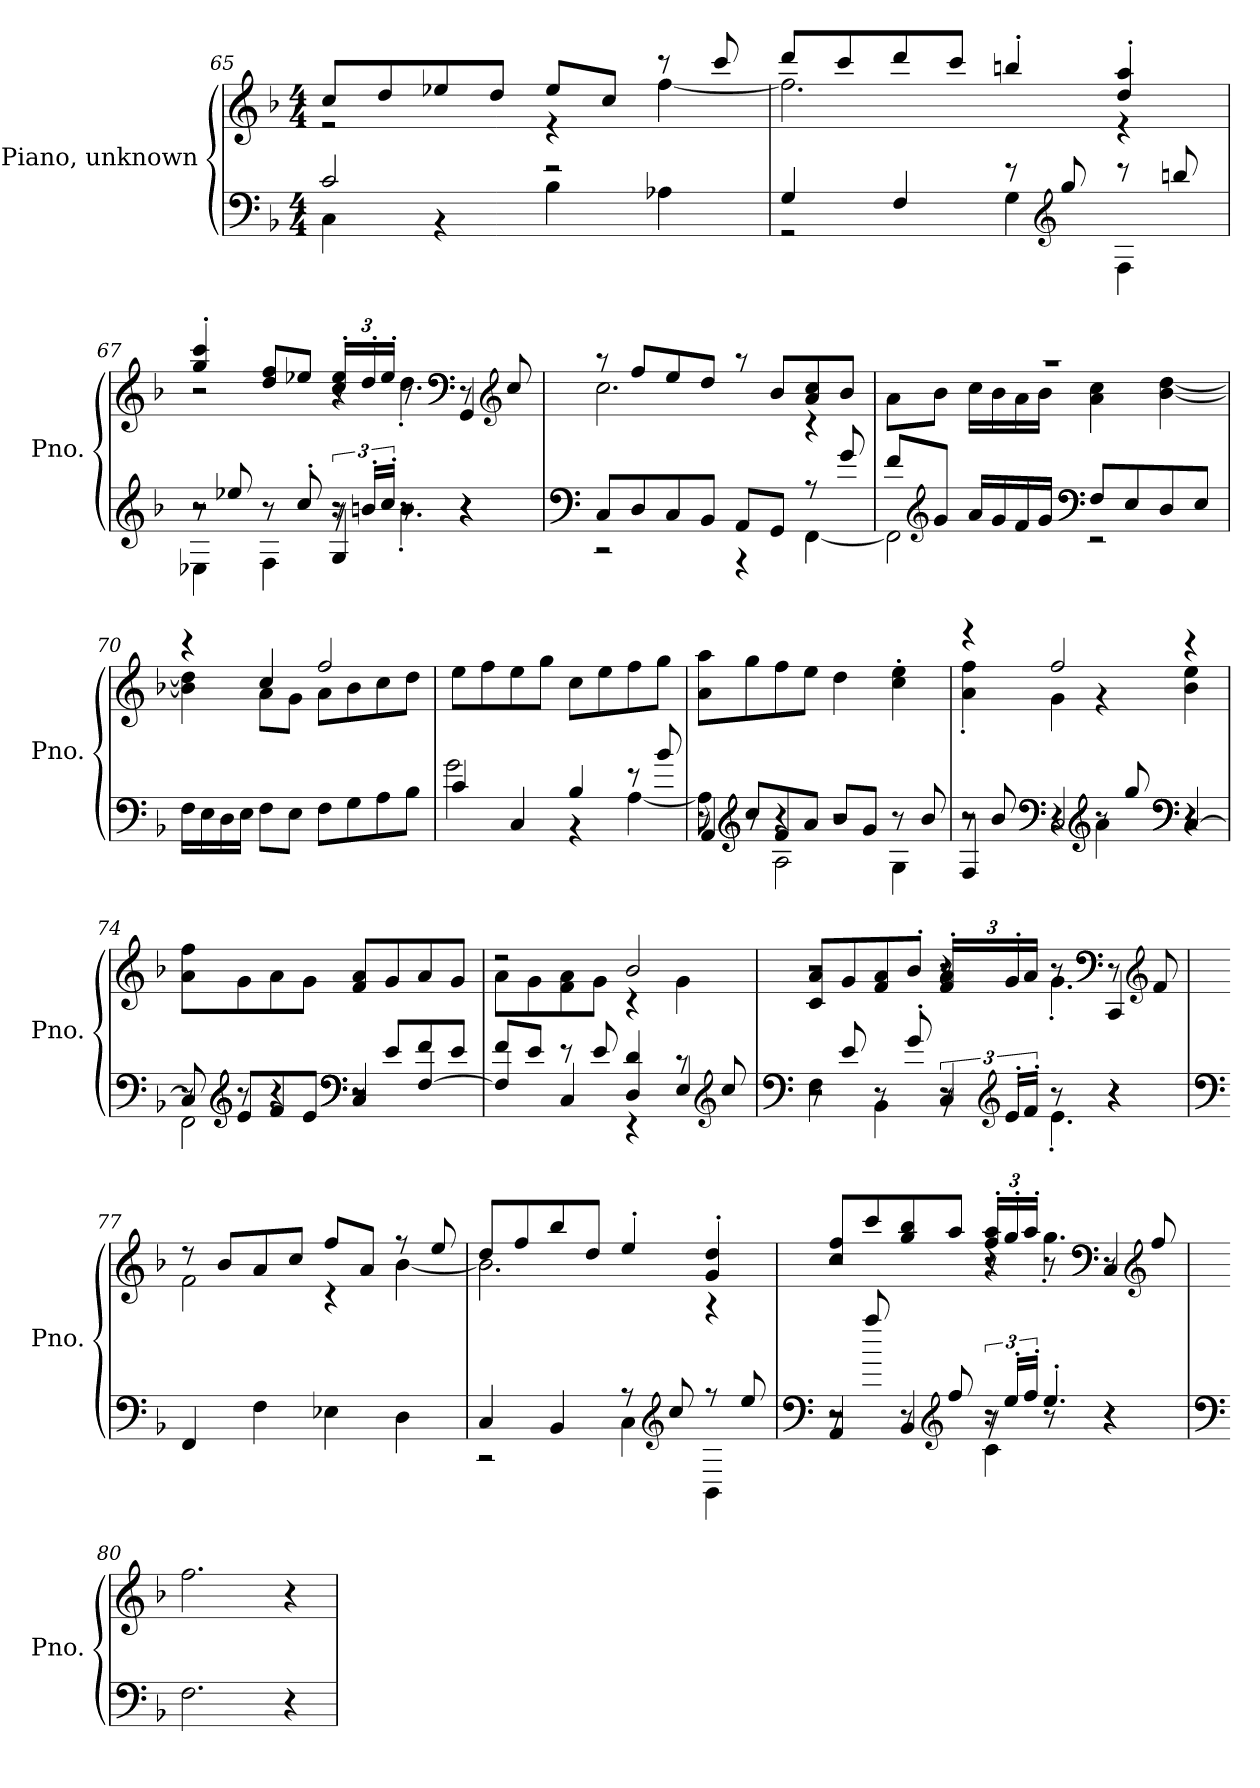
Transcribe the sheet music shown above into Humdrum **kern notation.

**kern	**kern
*part1	*part1
*staff2	*staff1
*I"Piano, unknown	*
*I'Pno.	*
*clefF4	*clefG2
*k[b-]	*k[b-]
*M4/4	*M4/4
=65	=65
*^	*^
2c/	4C\	8cc/L	2r
.	.	8dd/	.
.	4r	8ee-X/	.
.	.	8dd/J	.
2r	4B-\	8ee-/L	4r
.	.	8cc/J	.
.	4A-X\	8r	[4ff\
.	.	8ccc/	.
!!LO:LB:g=z	!!
=66	=66	=66	=66
4G/	2r	8ddd/L	2.ff\]
.	.	8ccc/	.
4F/	.	8ddd/	.
.	.	8ccc/J	.
8r	4G\	4bbn'/	.
*clefG2	*	*	*
8gg/	.	.	.
8r	4F\	4dd/' 4aa/'	4r
8bbn/	.	.	.
=67	=67	=67	=67
*	*^	*	*^
8r	4E-X\	2r	4gg/' 4ccc/'	2r	2r
8ee-X/	.	.	.	.	.
8r	4F\	.	8dd/ 8ff/L	.	.
8cc'/	.	.	8ee-X/J	.	.
*	*	*	*Xbrackettup	*	*
24r	8r	4G/	24cc/' 24ee-/'LL	8r	4r
24bn'/LL	.	.	24dd'/	.	.
24cc'/JJ	.	.	24ee-'/JJ	.	.
8r	4.b'\	.	8r	4.dd'\	.
*	*	*	*clefF4	*	*
4r	.	4r	8r	.	4GG/
*	*	*	*clefG2	*	*
.	.	.	8cc/	.	.
*v	*v	*v	*	*	*
*	*v	*v	*v
=68	=68
*clefF4	*
*^	*^
8C/L	2r	8r	2.cc\
8D/	.	8ff/L	.
8C/	.	8ee/	.
8BB-/J	.	8dd/J	.
8AA/L	4r	8r	.
8GG/J	.	8b-/L	.
8r	[4FF\	8a/ 8cc/	4r
8g/	.	8b-/J	.
!!LO:LB:g=z	!!
=69	=69	=69	=69
8f/L	2FF\]	1r	8a\L
*clefG2	*	*	*
8g/J	.	.	8b-\J
16a/LL	.	.	16cc\LL
16g/	.	.	16b-\
16f/	.	.	16a\
16g/JJ	.	.	16b-\JJ
*clefF4	*	*	*
8F/L	2r	.	4a\ 4cc\
8E/	.	.	.
8D/	.	.	[4b-\ [4dd\
8E/J	.	.	.
*v	*v	*	*
=70	=70	=70
16F\LL	4r	4b-\] 4dd\]
16E\	.	.
16D\	.	.
16E\JJ	.	.
8F\L	4cc/	8a\L
8E\J	.	8g\J
8F\L	2ff/	8a\L
8G\	.	8b-\
8A\	.	8cc\
8B-\J	.	8dd\J
*	*v	*v
=71	=71
*^	*
4c/	2g\	8ee\L
.	.	8ff\
4C/	.	8ee\
.	.	8gg\J
4B-/	4r	8cc\L
.	.	8ee\
8r	[4A\	8ff\
8b-/	.	8gg\J
=72	=72	=72
*	*^	*
8r	8A\]	4AA/	8a\ 8aa\L
*clefG2	*	*	*
8cc/L	8r	.	8gg\
8f/	2A\	4r	8ff\
8a/J	.	.	8ee\J
8b-/L	.	2r	4dd\
8g/J	.	.	.
8r	4G\	.	4cc\' 4ee\'
8b-/	.	.	.
!!LO:LB:g=z
=73	=73	=73	=73
*	*	*	*^
8r	2r	4F/	4r	4a\' 4ff\'
8b-/	.	.	.	.
*clefF4	*	*	*	*
4r	.	2C/	2ff/	4g\
*clefG2	*	*	*	*
8r	4a\	.	.	4r
8gg/	.	.	.	.
*clefF4	*	*	*	*
4r	4r	[4C/	4r	4b-\ 4ee\
*	*	*	*v	*v
=74	=74	=74	=74
8r	2FF\	8C/]	8a\ 8ff\L
*clefG2	*	*	*
8e/L	.	8r	8g\
8f/	.	4r	8a\
8e/J	.	.	8g\J
*clefF4	*	*	*
8r	2r	4C/	8f/ 8a/L
8e/L	.	.	8g/
8f/	.	[4F/	8a/
8e/J	.	.	8g/J
*	*v	*v	*
=75	=75	=75
*	*	*^
8f/L	4F/]	2r	8a\L
8e/J	.	.	8g\
8r	4C/	.	8f\ 8a\
8e/	.	.	8g\J
4D/ 4d/	4r	2b-/	4r
8r	4E/	.	4g\
*clefG2	*	*	*
8cc/	.	.	.
*v	*v	*	*
*	*v	*v
!!LO:PB:g=z
=76	=76
*clefF4	*
*^	*^
*	*^	*	*^
8r	4F\	2r	8c/ 8a/L	2r	2r
8e/	.	.	8g/	.	.
8r	4BB-\	.	8f/ 8a/	.	.
8g'/	.	.	8b-'/J	.	.
24r	8r	4C/	24f/' 24a/'LL	8r	4r
*clefG2	*	*	*	*	*
24e'/LL	.	.	24g'/	.	.
24f'/JJ	.	.	24a/JJ	.	.
8r	4.e'\	.	8r	4.g'\	.
*	*	*	*clefF4	*	*
4r	.	4r	8r	.	4CC/
*	*	*	*clefG2	*	*
.	.	.	8f/	.	.
*v	*v	*v	*	*	*
*	*v	*v	*v
=77	=77
*clefF4	*
*	*^
4FF/	8r	2f\
.	8b-/L	.
4F\	8a/	.
.	8cc/J	.
4E-X\	8ff/L	4r
.	8a/J	.
4D\	8r	[4b-\
.	8ee/	.
=78	=78	=78
*^	*	*
4C/	2r	8dd/L	2.b-\]
.	.	8ff/	.
4BB-/	.	8bb-/	.
.	.	8dd/J	.
8r	4C\	4ee'/	.
*clefG2	*	*	*
8cc/	.	.	.
8r	4BB-\	4g/' 4dd/'	4r
8ee/	.	.	.
*v	*v	*	*
*	*v	*v
!!LO:LB:g=z
=79	=79
*clefF4	*
*^	*^
*	*^	*	*^
8r	2r	4AA/	8cc/ 8ff/L	2r	2r
8aa/	.	.	8ccc/	.	.
8r	.	4BB-/	8gg/ 8bb-/	.	.
*clefG2	*	*	*	*	*
8ff/	.	.	8aa/J	.	.
24r	4c\	8r	24ff/' 24aa/'LL	8r	4r
24ee'/LL	.	.	24gg'/	.	.
24ff'/JJ	.	.	24aa'/JJ	.	.
8r	.	4.ee'/	8r	4.gg'\	.
*	*	*	*clefF4	*	*
4r	4r	.	8r	.	4C/
*	*	*	*clefG2	*	*
.	.	.	8ff/	.	.
*v	*v	*v	*	*	*
*	*v	*v	*v
=80	=80
*clefF4	*
2.F\	2.ff\
4r	4r
=	=
*-	*-
